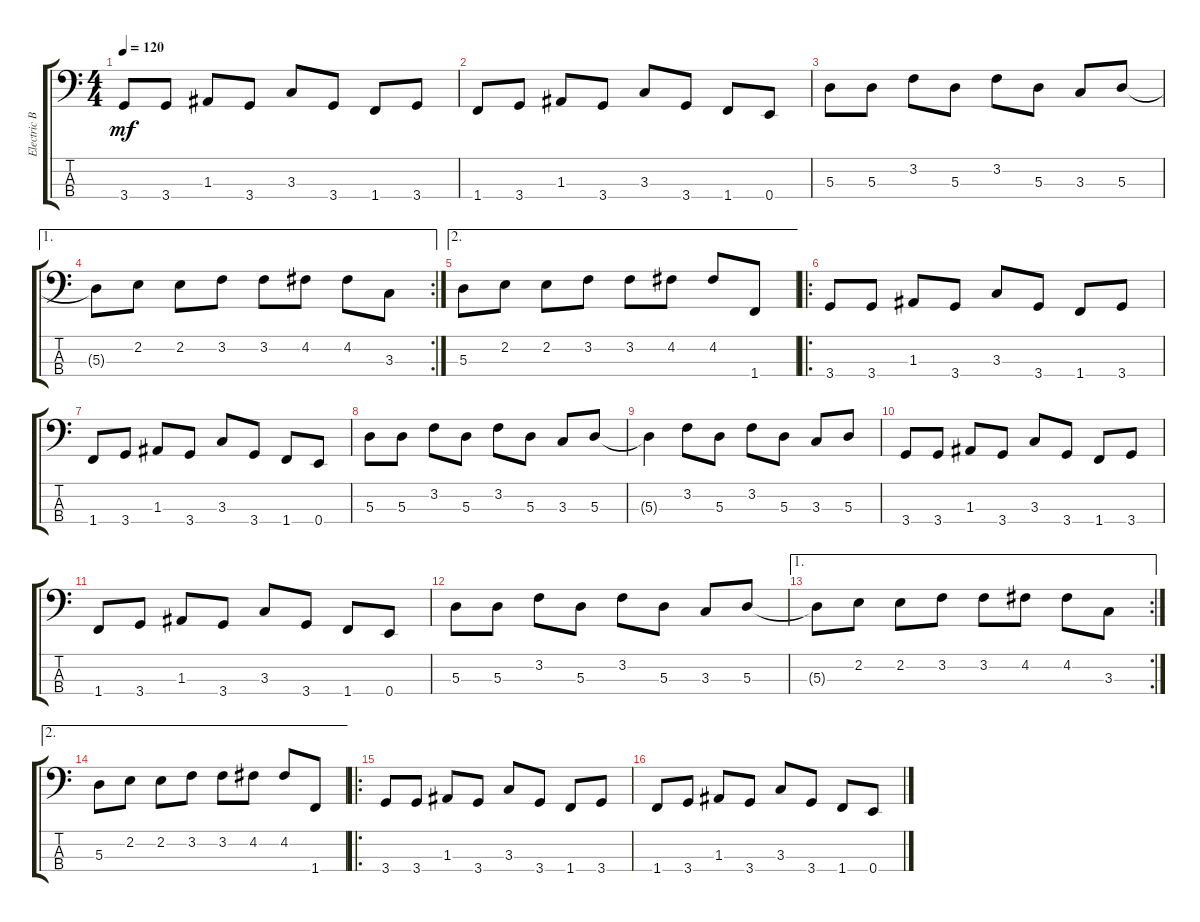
\track ("Electric Bass" "Electric B") {instrument electricbassfinger}
\staff {score tabs}
\tuning (G2 D2 A1 E1) {hide}
\ts (4 4)
\tempo 120
\clef f4
\ks c
3.4.8{dy mf} 3.4.8 1.3.8 3.4.8 3.3.8 3.4.8 1.4.8 3.4.8 |
1.4.8 3.4.8 1.3.8 3.4.8 3.3.8 3.4.8 1.4.8 0.4.8 |
5.3.8 5.3.8 3.2.8 5.3.8 3.2.8 5.3.8 3.3.8 5.3.8 |
\ae 1
\rc 2
5.3{t}.8 2.2.8 2.2.8 3.2.8 3.2.8 4.2.8 4.2.8 3.3.8 |
\ae 2
5.3.8 2.2.8 2.2.8 3.2.8 3.2.8 4.2.8 4.2.8 1.4.8 |
\ro
3.4.8 3.4.8 1.3.8 3.4.8 3.3.8 3.4.8 1.4.8 3.4.8 |
1.4.8 3.4.8 1.3.8 3.4.8 3.3.8 3.4.8 1.4.8 0.4.8 |
5.3.8 5.3.8 3.2.8 5.3.8 3.2.8 5.3.8 3.3.8 5.3.8 |
5.3{t}.4 3.2.8 5.3.8 3.2.8 5.3.8 3.3.8 5.3.8 |
3.4.8 3.4.8 1.3.8 3.4.8 3.3.8 3.4.8 1.4.8 3.4.8 |
1.4.8 3.4.8 1.3.8 3.4.8 3.3.8 3.4.8 1.4.8 0.4.8 |
5.3.8 5.3.8 3.2.8 5.3.8 3.2.8 5.3.8 3.3.8 5.3.8 |
\ae 1
\rc 2
5.3{t}.8 2.2.8 2.2.8 3.2.8 3.2.8 4.2.8 4.2.8 3.3.8 |
\ae 2
5.3.8 2.2.8 2.2.8 3.2.8 3.2.8 4.2.8 4.2.8 1.4.8 |
\ro
3.4.8 3.4.8 1.3.8 3.4.8 3.3.8 3.4.8 1.4.8 3.4.8 |
1.4.8 3.4.8 1.3.8 3.4.8 3.3.8 3.4.8 1.4.8 0.4.8
